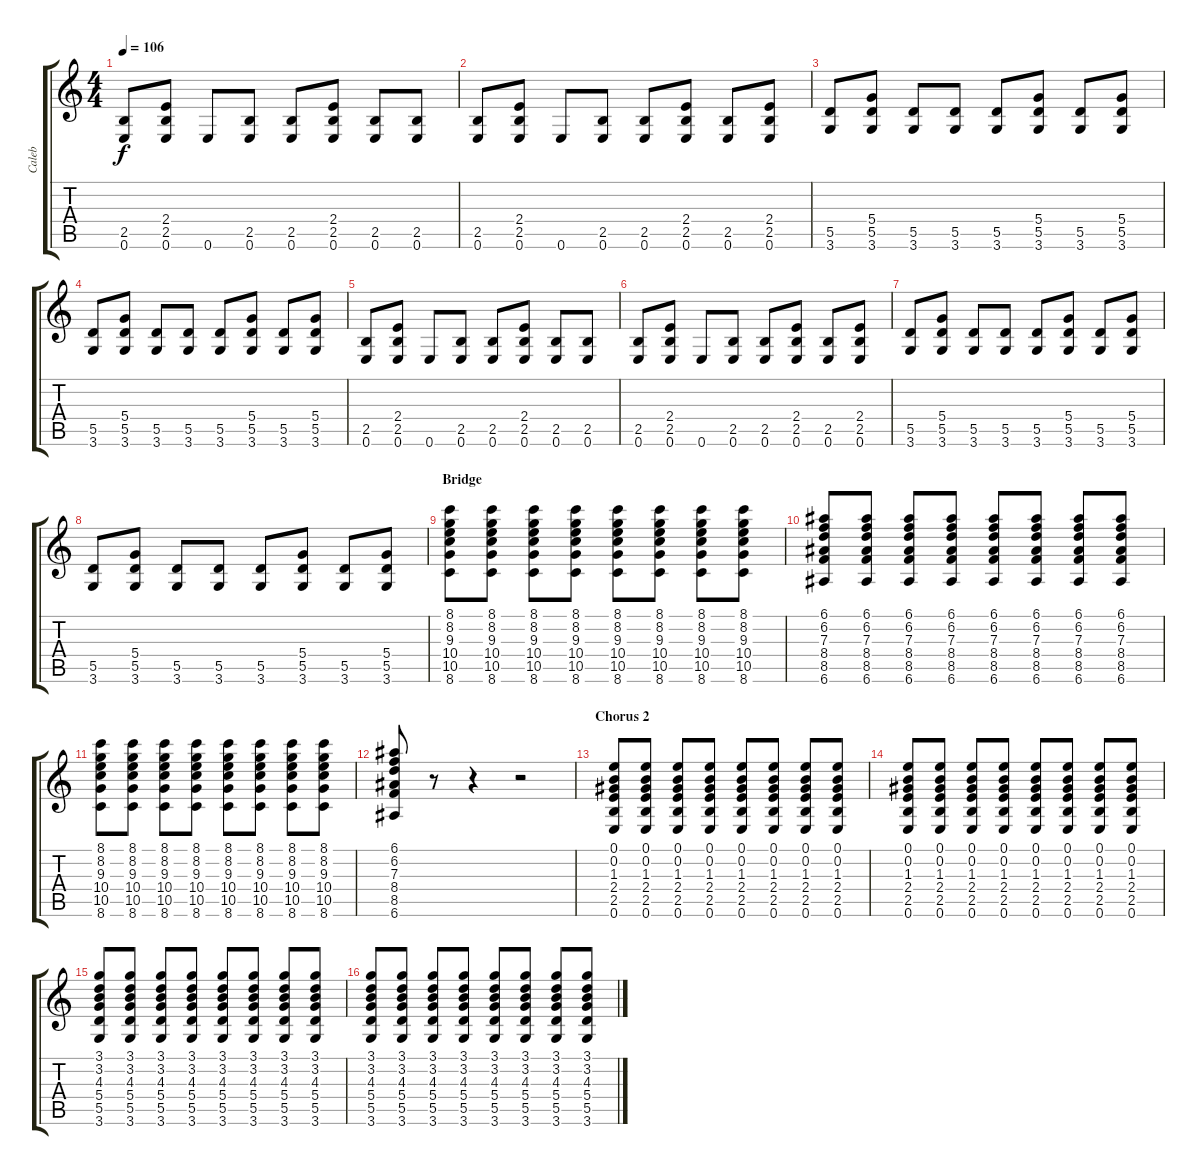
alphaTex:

\track ("Caleb" "Caleb") {instrument overdrivenguitar}
\staff {score tabs}
\tuning (E4 B3 G3 D3 A2 E2) {hide}
\ts (4 4)
\tempo 106
\clef g2
\ks c
(2.5 0.6).8{dy f instrument electricguitarmuted} (2.4 2.5 0.6).8 0.6.8 (2.5 0.6).8 (2.5 0.6).8 (2.4 2.5 0.6).8 (2.5 0.6).8 (2.5 0.6).8 |
(2.5 0.6).8{instrument electricguitarmuted} (2.4 2.5 0.6).8 0.6.8 (2.5 0.6).8 (2.5 0.6).8 (2.4 2.5 0.6).8 (2.5 0.6).8 (2.4 2.5 0.6).8 |
(5.5 3.6).8{instrument electricguitarmuted} (5.4 5.5 3.6).8 (5.5 3.6).8 (5.5 3.6).8 (5.5 3.6).8 (5.4 5.5 3.6).8 (5.5 3.6).8 (5.4 5.5 3.6).8 |
(5.5 3.6).8{instrument electricguitarmuted} (5.4 5.5 3.6).8 (5.5 3.6).8 (5.5 3.6).8 (5.5 3.6).8 (5.4 5.5 3.6).8 (5.5 3.6).8 (5.4 5.5 3.6).8 |
(2.5 0.6).8{instrument electricguitarmuted} (2.4 2.5 0.6).8 0.6.8 (2.5 0.6).8 (2.5 0.6).8 (2.4 2.5 0.6).8 (2.5 0.6).8 (2.5 0.6).8 |
(2.5 0.6).8{instrument electricguitarmuted} (2.4 2.5 0.6).8 0.6.8 (2.5 0.6).8 (2.5 0.6).8 (2.4 2.5 0.6).8 (2.5 0.6).8 (2.4 2.5 0.6).8 |
(5.5 3.6).8{instrument electricguitarmuted} (5.4 5.5 3.6).8 (5.5 3.6).8 (5.5 3.6).8 (5.5 3.6).8 (5.4 5.5 3.6).8 (5.5 3.6).8 (5.4 5.5 3.6).8 |
(5.5 3.6).8{instrument electricguitarmuted} (5.4 5.5 3.6).8 (5.5 3.6).8 (5.5 3.6).8 (5.5 3.6).8 (5.4 5.5 3.6).8 (5.5 3.6).8 (5.4 5.5 3.6).8 |
\section ("" "Bridge")
(8.1 8.2 9.3 10.4 10.5 8.6).8{instrument overdrivenguitar} (8.1 8.2 9.3 10.4 10.5 8.6).8 (8.1 8.2 9.3 10.4 10.5 8.6).8 (8.1 8.2 9.3 10.4 10.5 8.6).8 (8.1 8.2 9.3 10.4 10.5 8.6).8 (8.1 8.2 9.3 10.4 10.5 8.6).8 (8.1 8.2 9.3 10.4 10.5 8.6).8 (8.1 8.2 9.3 10.4 10.5 8.6).8 |
(6.1 6.2 7.3 8.4 8.5 6.6).8{instrument overdrivenguitar} (6.1 6.2 7.3 8.4 8.5 6.6).8 (6.1 6.2 7.3 8.4 8.5 6.6).8 (6.1 6.2 7.3 8.4 8.5 6.6).8 (6.1 6.2 7.3 8.4 8.5 6.6).8 (6.1 6.2 7.3 8.4 8.5 6.6).8 (6.1 6.2 7.3 8.4 8.5 6.6).8 (6.1 6.2 7.3 8.4 8.5 6.6).8 |
(8.1 8.2 9.3 10.4 10.5 8.6).8{instrument overdrivenguitar} (8.1 8.2 9.3 10.4 10.5 8.6).8 (8.1 8.2 9.3 10.4 10.5 8.6).8 (8.1 8.2 9.3 10.4 10.5 8.6).8 (8.1 8.2 9.3 10.4 10.5 8.6).8 (8.1 8.2 9.3 10.4 10.5 8.6).8 (8.1 8.2 9.3 10.4 10.5 8.6).8 (8.1 8.2 9.3 10.4 10.5 8.6).8 |
(6.1 6.2 7.3 8.4 8.5 6.6).8 r.8 r.4 r.2 |
\section ("" "Chorus 2")
(0.1 0.2 1.3 2.4 2.5 0.6).8{instrument distortionguitar} (0.1 0.2 1.3 2.4 2.5 0.6).8 (0.1 0.2 1.3 2.4 2.5 0.6).8 (0.1 0.2 1.3 2.4 2.5 0.6).8 (0.1 0.2 1.3 2.4 2.5 0.6).8 (0.1 0.2 1.3 2.4 2.5 0.6).8 (0.1 0.2 1.3 2.4 2.5 0.6).8 (0.1 0.2 1.3 2.4 2.5 0.6).8 |
(0.1 0.2 1.3 2.4 2.5 0.6).8{instrument distortionguitar} (0.1 0.2 1.3 2.4 2.5 0.6).8 (0.1 0.2 1.3 2.4 2.5 0.6).8 (0.1 0.2 1.3 2.4 2.5 0.6).8 (0.1 0.2 1.3 2.4 2.5 0.6).8 (0.1 0.2 1.3 2.4 2.5 0.6).8 (0.1 0.2 1.3 2.4 2.5 0.6).8 (0.1 0.2 1.3 2.4 2.5 0.6).8 |
(3.1 3.2 4.3 5.4 5.5 3.6).8{instrument distortionguitar} (3.1 3.2 4.3 5.4 5.5 3.6).8 (3.1 3.2 4.3 5.4 5.5 3.6).8 (3.1 3.2 4.3 5.4 5.5 3.6).8 (3.1 3.2 4.3 5.4 5.5 3.6).8 (3.1 3.2 4.3 5.4 5.5 3.6).8 (3.1 3.2 4.3 5.4 5.5 3.6).8 (3.1 3.2 4.3 5.4 5.5 3.6).8 |
(3.1 3.2 4.3 5.4 5.5 3.6).8{instrument distortionguitar} (3.1 3.2 4.3 5.4 5.5 3.6).8 (3.1 3.2 4.3 5.4 5.5 3.6).8 (3.1 3.2 4.3 5.4 5.5 3.6).8 (3.1 3.2 4.3 5.4 5.5 3.6).8 (3.1 3.2 4.3 5.4 5.5 3.6).8 (3.1 3.2 4.3 5.4 5.5 3.6).8 (3.1 3.2 4.3 5.4 5.5 3.6).8
